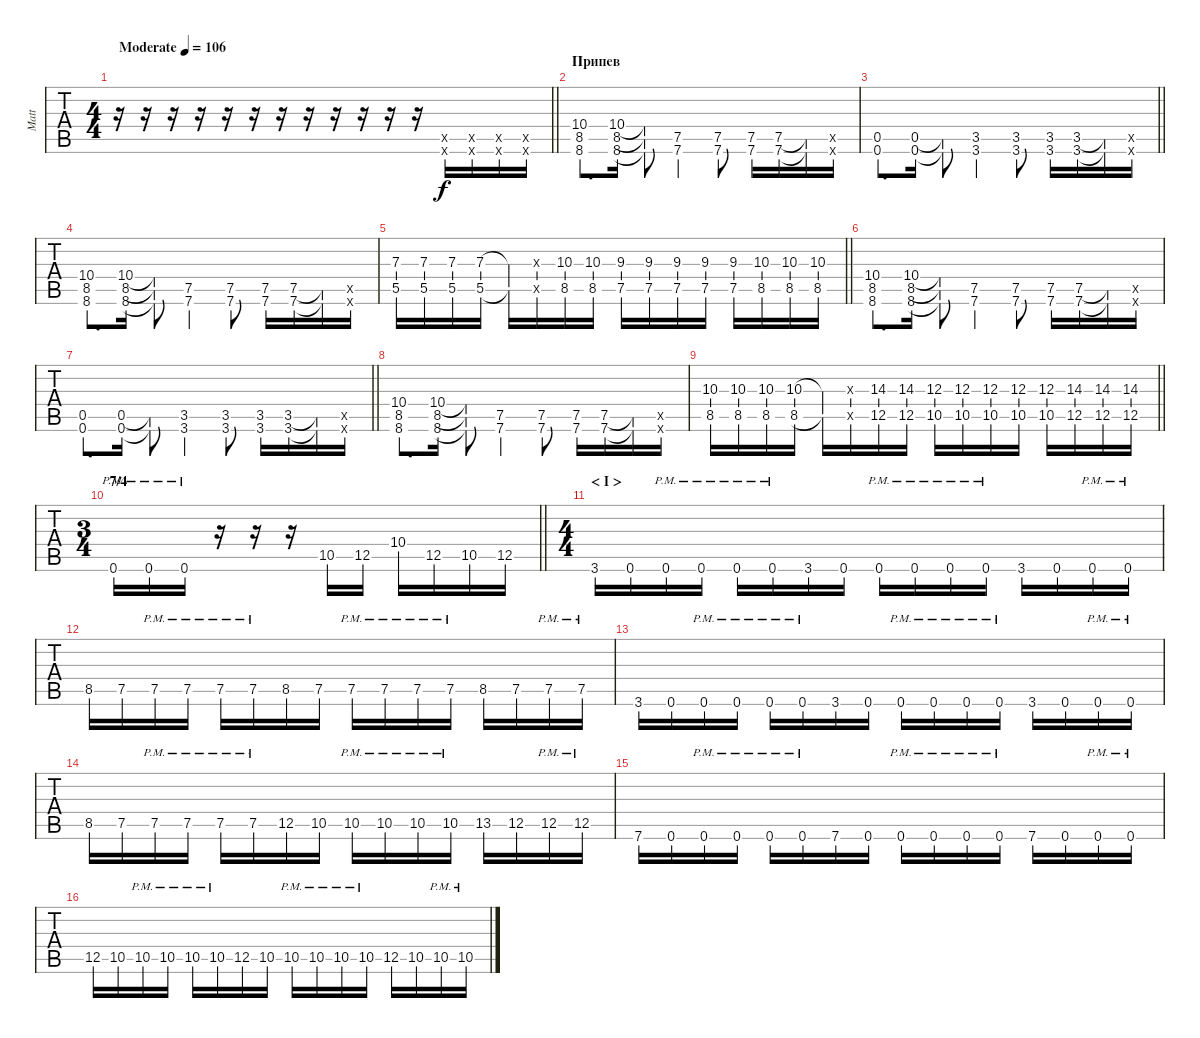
\track ("Matt" "Matt") {instrument distortionguitar}
\staff {tabs}
\tuning (E4 B3 G3 D3 A2 D2) {hide}
\ts (4 4)
\tempo (106 "Moderate")
\clef g2
\barLineRight lightlight
\ks c
r.16{dy f instrument distortionguitar} r.16 r.16 r.16 r.16 r.16 r.16 r.16 r.16 r.16 r.16 r.16 (0.5{x} 0.6{x}).16 (0.5{x} 0.6{x}).16 (0.5{x} 0.6{x}).16 (0.5{x} 0.6{x}).16 |
\section ("" "Припев")
(10.4 8.5 8.6).8{d} (10.4 8.5 8.6).16 (10.4{t} 8.5{t} 8.6{t}).8 (7.5 7.6).4 (7.5 7.6).8 (7.5 7.6).16 (7.5 7.6).16 (7.5{t} 7.6{t}).16 (7.5{x} 7.6{x}).16 |
\barLineRight lightlight
(0.5 0.6).8{d} (0.5 0.6).16 (0.5{t} 0.6{t}).8 (3.5 3.6).4 (3.5 3.6).8 (3.5 3.6).16 (3.5 3.6).16 (3.5{t} 3.6{t}).16 (3.5{x} 3.6{x}).16 |
(10.4 8.5 8.6).8{d} (10.4 8.5 8.6).16 (10.4{t} 8.5{t} 8.6{t}).8 (7.5 7.6).4 (7.5 7.6).8 (7.5 7.6).16 (7.5 7.6).16 (7.5{t} 7.6{t}).16 (7.5{x} 7.6{x}).16 |
\barLineRight lightlight
(7.3 5.5).16 (7.3 5.5).16 (7.3 5.5).16 (7.3 5.5).16 (7.3{t} 5.5{t}).16 (0.3{x} 0.5{x}).16 (10.3 8.5).16 (10.3 8.5).16 (9.3 7.5).16 (9.3 7.5).16 (9.3 7.5).16 (9.3 7.5).16 (9.3 7.5).16 (10.3 8.5).16 (10.3 8.5).16 (10.3 8.5).16 |
(10.4 8.5 8.6).8{d} (10.4 8.5 8.6).16 (10.4{t} 8.5{t} 8.6{t}).8 (7.5 7.6).4 (7.5 7.6).8 (7.5 7.6).16 (7.5 7.6).16 (7.5{t} 7.6{t}).16 (7.5{x} 7.6{x}).16 |
\barLineRight lightlight
(0.5 0.6).8{d} (0.5 0.6).16 (0.5{t} 0.6{t}).8 (3.5 3.6).4 (3.5 3.6).8 (3.5 3.6).16 (3.5 3.6).16 (3.5{t} 3.6{t}).16 (3.5{x} 3.6{x}).16 |
(10.4 8.5 8.6).8{d} (10.4 8.5 8.6).16 (10.4{t} 8.5{t} 8.6{t}).8 (7.5 7.6).4 (7.5 7.6).8 (7.5 7.6).16 (7.5 7.6).16 (7.5{t} 7.6{t}).16 (7.5{x} 7.6{x}).16 |
\barLineRight lightlight
(10.3 8.5).16 (10.3 8.5).16 (10.3 8.5).16 (10.3 8.5).16 (10.3{t} 8.5{t}).16 (0.3{x} 0.5{x}).16 (14.3 12.5).16 (14.3 12.5).16 (12.3 10.5).16 (12.3 10.5).16 (12.3 10.5).16 (12.3 10.5).16 (12.3 10.5).16 (14.3 12.5).16 (14.3 12.5).16 (14.3 12.5).16 |
\ts (3 4)
\section ("" "7/4")
\barLineRight lightlight
0.6{pm}.16 0.6{pm}.16 0.6{pm}.16 r.16 r.16 r.16 10.5.16 12.5.16 10.4.16 12.5.16 10.5.16 12.5.16 |
\ts (4 4)
\section ("" "< I >")
3.6.16 0.6.16 0.6{pm}.16 0.6{pm}.16 0.6{pm}.16 0.6{pm}.16 3.6.16 0.6.16 0.6{pm}.16 0.6{pm}.16 0.6{pm}.16 0.6{pm}.16 3.6.16 0.6.16 0.6{pm}.16 0.6{pm}.16 |
8.5.16 7.5.16 7.5{pm}.16 7.5{pm}.16 7.5{pm}.16 7.5{pm}.16 8.5.16 7.5.16 7.5{pm}.16 7.5{pm}.16 7.5{pm}.16 7.5{pm}.16 8.5.16 7.5.16 7.5{pm}.16 7.5{pm}.16 |
3.6.16 0.6.16 0.6{pm}.16 0.6{pm}.16 0.6{pm}.16 0.6{pm}.16 3.6.16 0.6.16 0.6{pm}.16 0.6{pm}.16 0.6{pm}.16 0.6{pm}.16 3.6.16 0.6.16 0.6{pm}.16 0.6{pm}.16 |
8.5.16 7.5.16 7.5{pm}.16 7.5{pm}.16 7.5{pm}.16 7.5{pm}.16 12.5.16 10.5.16 10.5{pm}.16 10.5{pm}.16 10.5{pm}.16 10.5{pm}.16 13.5.16 12.5.16 12.5{pm}.16 12.5{pm}.16 |
7.6.16 0.6.16 0.6{pm}.16 0.6{pm}.16 0.6{pm}.16 0.6{pm}.16 7.6.16 0.6.16 0.6{pm}.16 0.6{pm}.16 0.6{pm}.16 0.6{pm}.16 7.6.16 0.6.16 0.6{pm}.16 0.6{pm}.16 |
12.5.16 10.5.16 10.5{pm}.16 10.5{pm}.16 10.5{pm}.16 10.5{pm}.16 12.5.16 10.5.16 10.5{pm}.16 10.5{pm}.16 10.5{pm}.16 10.5{pm}.16 12.5.16 10.5.16 10.5{pm}.16 10.5{pm}.16
